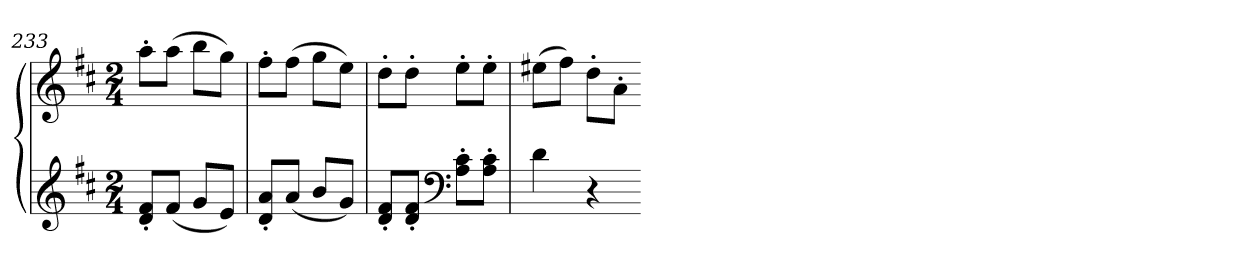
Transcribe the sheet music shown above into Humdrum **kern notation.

**kern	**kern
*part1	*part1
*staff2	*staff1
*clefG2	*clefG2
*k[f#c#]	*k[f#c#]
*D:	*D:
*M2/4	*M2/4
=233	=233
8d' 8f#'L	8aa'L
(8f#J	(8aaJ
8gL	8bbL
8eJ)	8ggJ)
=234	=234
8d' 8a'L	8ff#'L
(8aJ	(8ff#J
8bL	8ggL
8gJ)	8eeJ)
=235	=235
8d' 8f#'L	8dd'L
8d' 8f#'J	8dd'J
*clefF4	*
8A' 8c#'L	8ee'L
8A' 8c#'J	8ee'J
=236	=236
4d	(8ee#XL
.	8ff#J)
4r	8dd'L
.	8a'J
=-	=-
*-	*-
